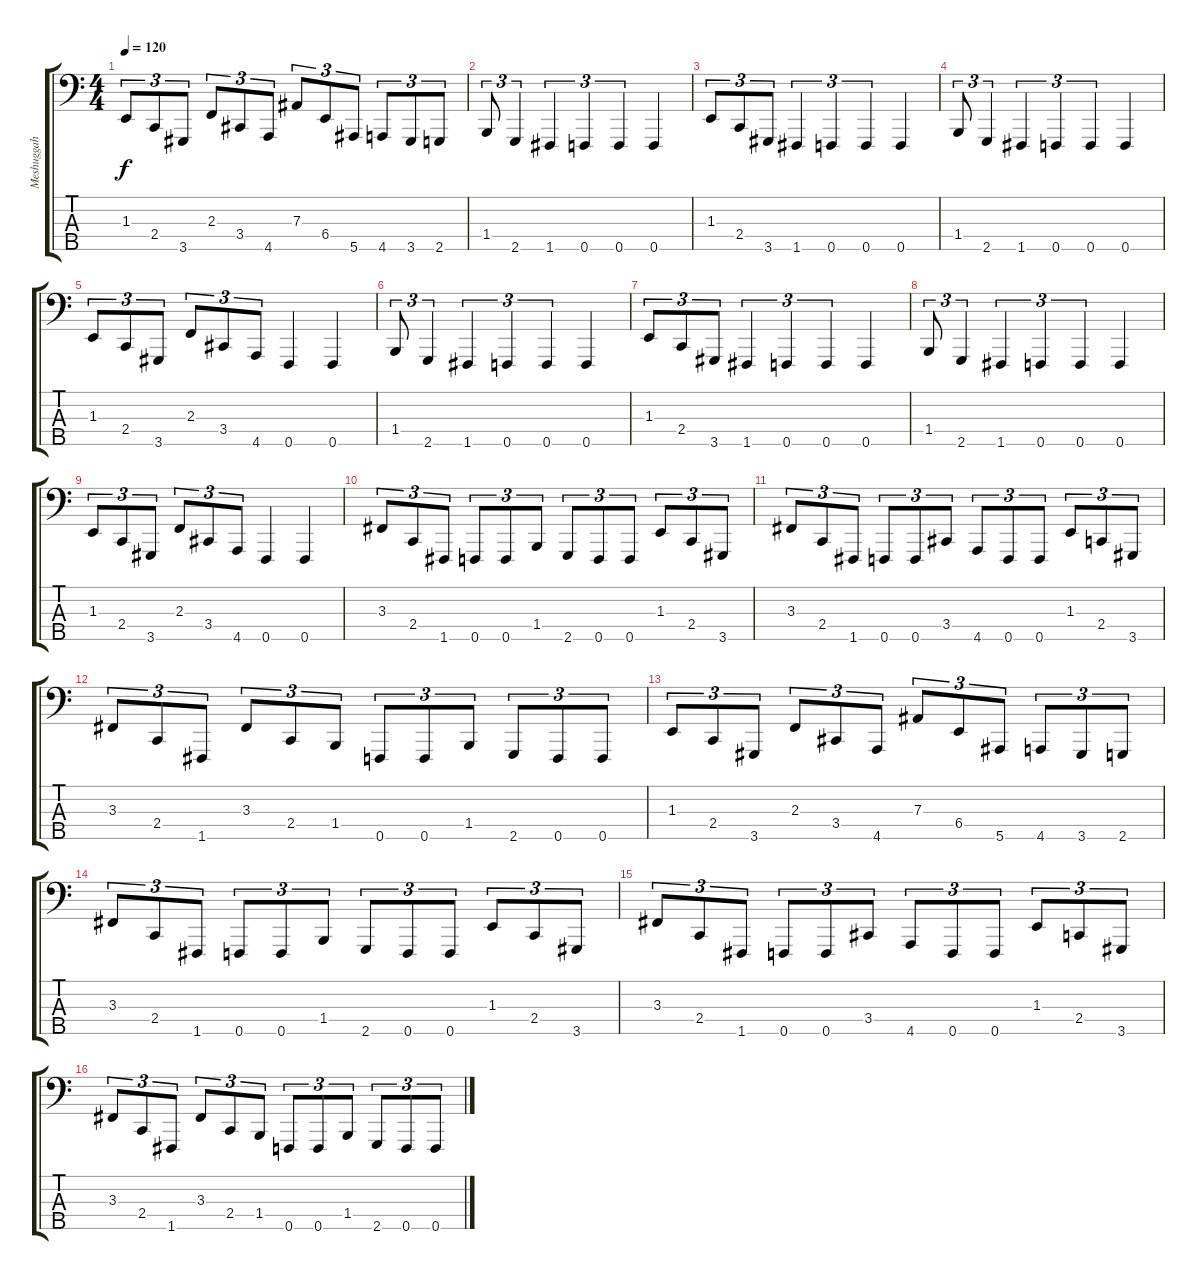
\track ("Meshuggah     V" "Meshuggah ") {instrument slapbass1}
\staff {score tabs}
\tuning (Db2 Ab1 Eb1 Bb0 F0) {hide}
\ts (4 4)
\tempo 120
\clef f4
\ks c
1.3.8{tu (3 2) dy f} 2.4.8{tu (3 2)} 3.5.8{tu (3 2)} 2.3.8{tu (3 2)} 3.4.8{tu (3 2)} 4.5.8{tu (3 2)} 7.3.8{tu (3 2)} 6.4.8{tu (3 2)} 5.5.8{tu (3 2)} 4.5.8{tu (3 2)} 3.5.8{tu (3 2)} 2.5.8{tu (3 2)} |
1.4.8{tu (3 2)} 2.5.4{tu (3 2)} 1.5.4{tu (3 2)} 0.5.4{tu (3 2)} 0.5.4{tu (3 2)} 0.5.4 |
1.3.8{tu (3 2)} 2.4.8{tu (3 2)} 3.5.8{tu (3 2)} 1.5.4{tu (3 2)} 0.5.4{tu (3 2)} 0.5.4{tu (3 2)} 0.5.4 |
1.4.8{tu (3 2)} 2.5.4{tu (3 2)} 1.5.4{tu (3 2)} 0.5.4{tu (3 2)} 0.5.4{tu (3 2)} 0.5.4 |
1.3.8{tu (3 2)} 2.4.8{tu (3 2)} 3.5.8{tu (3 2)} 2.3.8{tu (3 2)} 3.4.8{tu (3 2)} 4.5.8{tu (3 2)} 0.5.4 0.5.4 |
1.4.8{tu (3 2)} 2.5.4{tu (3 2)} 1.5.4{tu (3 2)} 0.5.4{tu (3 2)} 0.5.4{tu (3 2)} 0.5.4 |
1.3.8{tu (3 2)} 2.4.8{tu (3 2)} 3.5.8{tu (3 2)} 1.5.4{tu (3 2)} 0.5.4{tu (3 2)} 0.5.4{tu (3 2)} 0.5.4 |
1.4.8{tu (3 2)} 2.5.4{tu (3 2)} 1.5.4{tu (3 2)} 0.5.4{tu (3 2)} 0.5.4{tu (3 2)} 0.5.4 |
1.3.8{tu (3 2)} 2.4.8{tu (3 2)} 3.5.8{tu (3 2)} 2.3.8{tu (3 2)} 3.4.8{tu (3 2)} 4.5.8{tu (3 2)} 0.5.4 0.5.4 |
3.3.8{tu (3 2)} 2.4.8{tu (3 2)} 1.5.8{tu (3 2)} 0.5.8{tu (3 2)} 0.5.8{tu (3 2)} 1.4.8{tu (3 2)} 2.5.8{tu (3 2)} 0.5.8{tu (3 2)} 0.5.8{tu (3 2)} 1.3.8{tu (3 2)} 2.4.8{tu (3 2)} 3.5.8{tu (3 2)} |
3.3.8{tu (3 2)} 2.4.8{tu (3 2)} 1.5.8{tu (3 2)} 0.5.8{tu (3 2)} 0.5.8{tu (3 2)} 3.4.8{tu (3 2)} 4.5.8{tu (3 2)} 0.5.8{tu (3 2)} 0.5.8{tu (3 2)} 1.3.8{tu (3 2)} 2.4.8{tu (3 2)} 3.5.8{tu (3 2)} |
3.3.8{tu (3 2)} 2.4.8{tu (3 2)} 1.5.8{tu (3 2)} 3.3.8{tu (3 2)} 2.4.8{tu (3 2)} 1.4.8{tu (3 2)} 0.5.8{tu (3 2)} 0.5.8{tu (3 2)} 1.4.8{tu (3 2)} 2.5.8{tu (3 2)} 0.5.8{tu (3 2)} 0.5.8{tu (3 2)} |
1.3.8{tu (3 2)} 2.4.8{tu (3 2)} 3.5.8{tu (3 2)} 2.3.8{tu (3 2)} 3.4.8{tu (3 2)} 4.5.8{tu (3 2)} 7.3.8{tu (3 2)} 6.4.8{tu (3 2)} 5.5.8{tu (3 2)} 4.5.8{tu (3 2)} 3.5.8{tu (3 2)} 2.5.8{tu (3 2)} |
3.3.8{tu (3 2)} 2.4.8{tu (3 2)} 1.5.8{tu (3 2)} 0.5.8{tu (3 2)} 0.5.8{tu (3 2)} 1.4.8{tu (3 2)} 2.5.8{tu (3 2)} 0.5.8{tu (3 2)} 0.5.8{tu (3 2)} 1.3.8{tu (3 2)} 2.4.8{tu (3 2)} 3.5.8{tu (3 2)} |
3.3.8{tu (3 2)} 2.4.8{tu (3 2)} 1.5.8{tu (3 2)} 0.5.8{tu (3 2)} 0.5.8{tu (3 2)} 3.4.8{tu (3 2)} 4.5.8{tu (3 2)} 0.5.8{tu (3 2)} 0.5.8{tu (3 2)} 1.3.8{tu (3 2)} 2.4.8{tu (3 2)} 3.5.8{tu (3 2)} |
3.3.8{tu (3 2)} 2.4.8{tu (3 2)} 1.5.8{tu (3 2)} 3.3.8{tu (3 2)} 2.4.8{tu (3 2)} 1.4.8{tu (3 2)} 0.5.8{tu (3 2)} 0.5.8{tu (3 2)} 1.4.8{tu (3 2)} 2.5.8{tu (3 2)} 0.5.8{tu (3 2)} 0.5.8{tu (3 2)}
